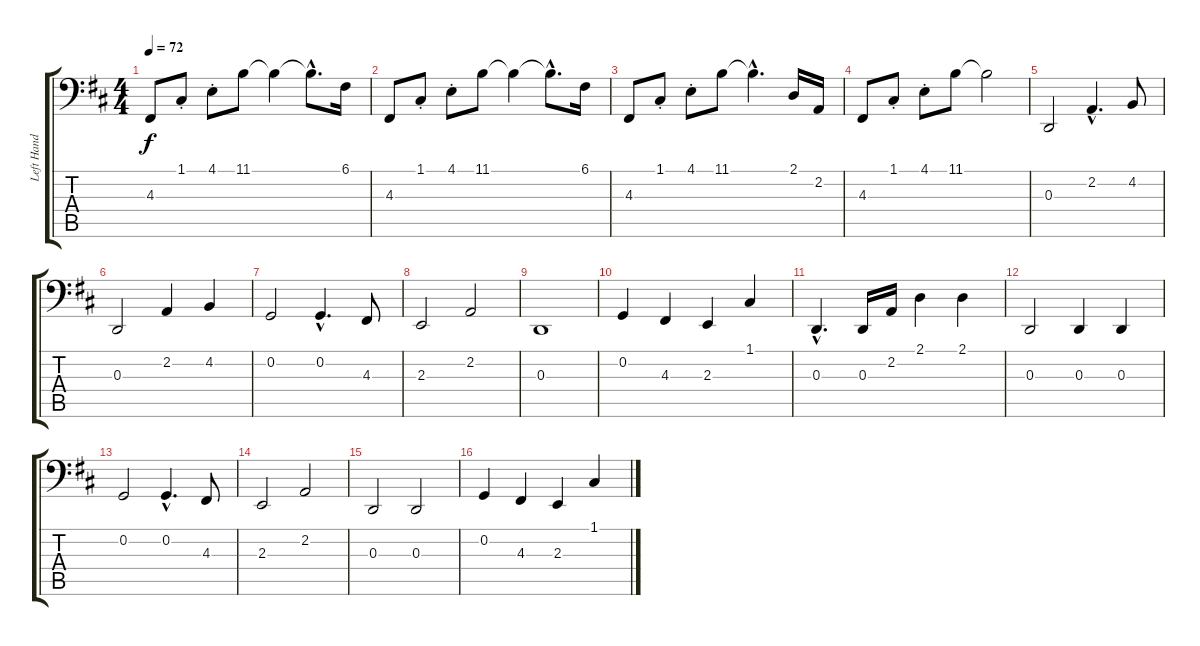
\track ("Left Hand" "Left Hand") {instrument acousticgrandpiano}
\staff {score tabs}
\tuning (C3 G2 D2 A1 E1 B0) {hide}
\ts (4 4)
\tempo 72
\clef f4
\ks d
4.3.8{dy f instrument acousticgrandpiano} 1.1{st}.8 4.1{st}.8 11.1.8 11.1{t}.4 11.1{hac t}.8{d} 6.1.16 |
4.3.8 1.1{st}.8 4.1{st}.8 11.1.8 11.1{t}.4 11.1{hac t}.8{d} 6.1.16 |
4.3.8 1.1{st}.8 4.1{st}.8 11.1.8 11.1{hac t}.4{d} 2.1.16 2.2.16 |
4.3.8 1.1{st}.8 4.1{st}.8 11.1.8 11.1{t}.2 |
0.3.2 2.2{hac}.4{d} 4.2.8 |
0.3.2 2.2.4 4.2.4 |
0.2.2 0.2{hac}.4{d} 4.3.8 |
2.3.2 2.2.2 |
0.3.1 |
0.2.4 4.3.4 2.3.4 1.1.4 |
0.3{hac}.4{d} 0.3.16 2.2.16 2.1.4 2.1.4 |
0.3.2 0.3.4 0.3.4 |
0.2.2 0.2{hac}.4{d} 4.3.8 |
2.3.2 2.2.2 |
0.3.2 0.3.2 |
0.2.4 4.3.4 2.3.4 1.1.4
